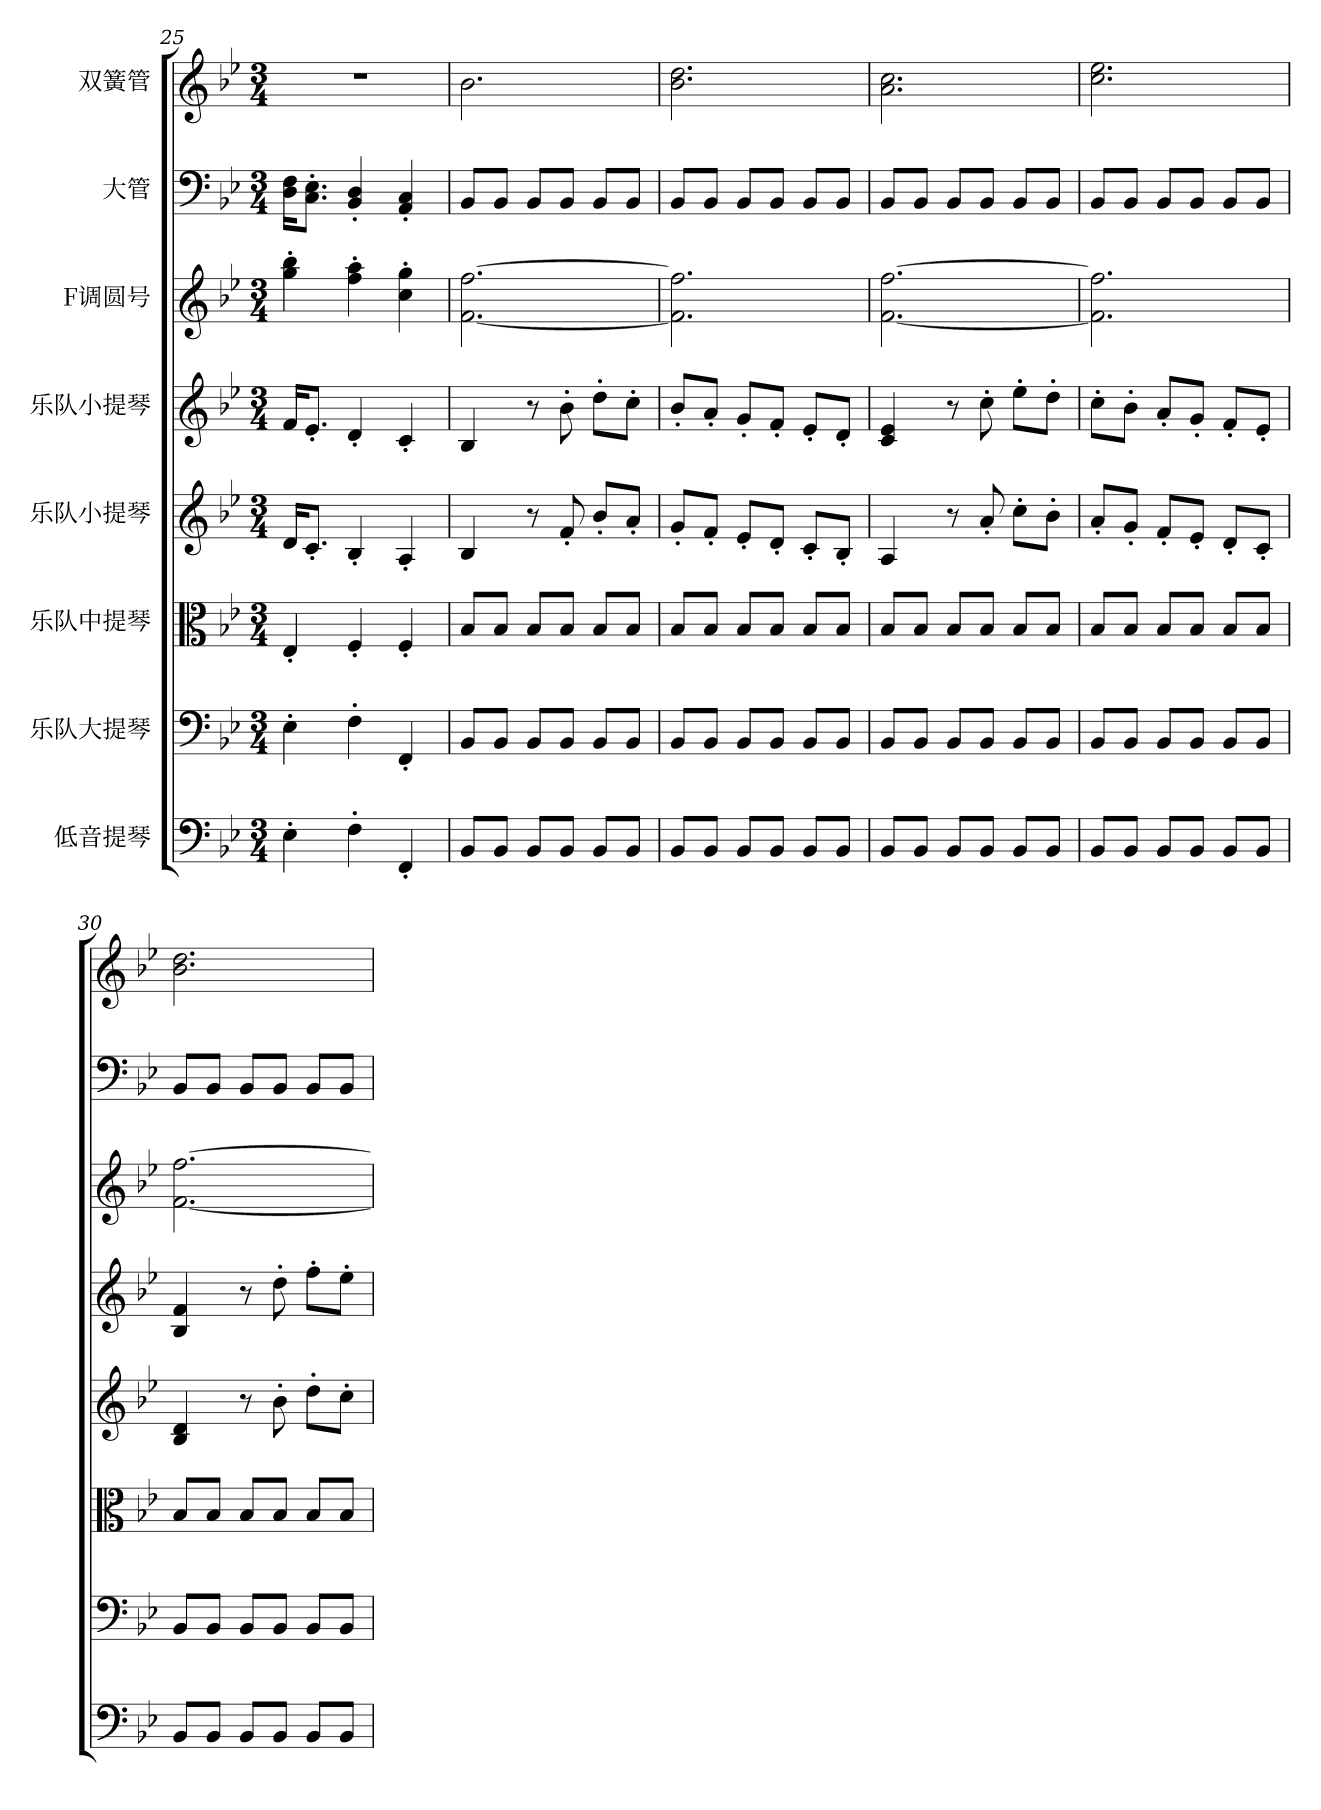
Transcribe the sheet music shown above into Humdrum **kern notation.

**kern	**kern	**kern	**kern	**kern	**kern	**kern	**kern
*part8	*part7	*part6	*part5	*part4	*part3	*part2	*part1
*staff8	*staff7	*staff6	*staff5	*staff4	*staff3	*staff2	*staff1
*I"低音提琴	*I"乐队大提琴	*I"乐队中提琴	*I"乐队小提琴	*I"乐队小提琴	*I"F调圆号	*I"大管	*I"双簧管
*clefF4	*clefF4	*clefC3	*clefG2	*clefG2	*clefG2	*clefF4	*clefG2
*ITrd7c12	*	*	*	*	*ITrd4c7	*	*
*k[b-e-]	*k[b-e-]	*k[b-e-]	*k[b-e-]	*k[b-e-]	*k[b-e-a-]	*k[b-e-]	*k[b-e-]
*M3/4	*M3/4	*M3/4	*M3/4	*M3/4	*M3/4	*M3/4	*M3/4
=25	=25	=25	=25	=25	=25	=25	=25
4EE-'\	4E-'\	4E-'/	16d/KL	16f/KL	4cc\' 4ee-\'	16D\ 16F\KL	2.r
.	.	.	8.c'/J	8.e-'/J	.	8.C\' 8.E-\'J	.
4FF'\	4F'\	4F'/	4B-'/	4d'/	4b-\' 4dd\'	4BB-/' 4D/'	.
4FFF'/	4FF'/	4F'/	4A'/	4c'/	4f\' 4cc\'	4AA/' 4C/'	.
=26	=26	=26	=26	=26	=26	=26	=26
8BBB-/L	8BB-/L	8B-/L	4B-/	4B-/	[2.B-\ [2.b-\	8BB-/L	2.b-\
8BBB-/J	8BB-/J	8B-/J	.	.	.	8BB-/J	.
8BBB-/L	8BB-/L	8B-/L	8r	8r	.	8BB-/L	.
8BBB-/J	8BB-/J	8B-/J	8f'/	8b-'\	.	8BB-/J	.
8BBB-/L	8BB-/L	8B-/L	8b-'/L	8dd'\L	.	8BB-/L	.
8BBB-/J	8BB-/J	8B-/J	8a'/J	8cc'\J	.	8BB-/J	.
!!LO:PB:g=z
=27	=27	=27	=27	=27	=27	=27	=27
8BBB-/L	8BB-/L	8B-/L	8g'/L	8b-'/L	2.B-\] 2.b-\]	8BB-/L	2.b-\ 2.dd\
8BBB-/J	8BB-/J	8B-/J	8f'/J	8a'/J	.	8BB-/J	.
8BBB-/L	8BB-/L	8B-/L	8e-'/L	8g'/L	.	8BB-/L	.
8BBB-/J	8BB-/J	8B-/J	8d'/J	8f'/J	.	8BB-/J	.
8BBB-/L	8BB-/L	8B-/L	8c'/L	8e-'/L	.	8BB-/L	.
8BBB-/J	8BB-/J	8B-/J	8B-'/J	8d'/J	.	8BB-/J	.
=28	=28	=28	=28	=28	=28	=28	=28
8BBB-/L	8BB-/L	8B-/L	4A/	4c/ 4e-/	[2.B-\ [2.b-\	8BB-/L	2.a\ 2.cc\
8BBB-/J	8BB-/J	8B-/J	.	.	.	8BB-/J	.
8BBB-/L	8BB-/L	8B-/L	8r	8r	.	8BB-/L	.
8BBB-/J	8BB-/J	8B-/J	8a'/	8cc'\	.	8BB-/J	.
8BBB-/L	8BB-/L	8B-/L	8cc'\L	8ee-'\L	.	8BB-/L	.
8BBB-/J	8BB-/J	8B-/J	8b-'\J	8dd'\J	.	8BB-/J	.
=29	=29	=29	=29	=29	=29	=29	=29
8BBB-/L	8BB-/L	8B-/L	8a'/L	8cc'\L	2.B-\] 2.b-\]	8BB-/L	2.cc\ 2.ee-\
8BBB-/J	8BB-/J	8B-/J	8g'/J	8b-'\J	.	8BB-/J	.
8BBB-/L	8BB-/L	8B-/L	8f'/L	8a'/L	.	8BB-/L	.
8BBB-/J	8BB-/J	8B-/J	8e-'/J	8g'/J	.	8BB-/J	.
8BBB-/L	8BB-/L	8B-/L	8d'/L	8f'/L	.	8BB-/L	.
8BBB-/J	8BB-/J	8B-/J	8c'/J	8e-'/J	.	8BB-/J	.
=30	=30	=30	=30	=30	=30	=30	=30
8BBB-/L	8BB-/L	8B-/L	4B-/ 4d/	4B-/ 4f/	[2.B-\ [2.b-\	8BB-/L	2.b-\ 2.dd\
8BBB-/J	8BB-/J	8B-/J	.	.	.	8BB-/J	.
8BBB-/L	8BB-/L	8B-/L	8r	8r	.	8BB-/L	.
8BBB-/J	8BB-/J	8B-/J	8b-'\	8dd'\	.	8BB-/J	.
8BBB-/L	8BB-/L	8B-/L	8dd'\L	8ff'\L	.	8BB-/L	.
8BBB-/J	8BB-/J	8B-/J	8cc'\J	8ee-'\J	.	8BB-/J	.
=	=	=	=	=	=	=	=
*-	*-	*-	*-	*-	*-	*-	*-
